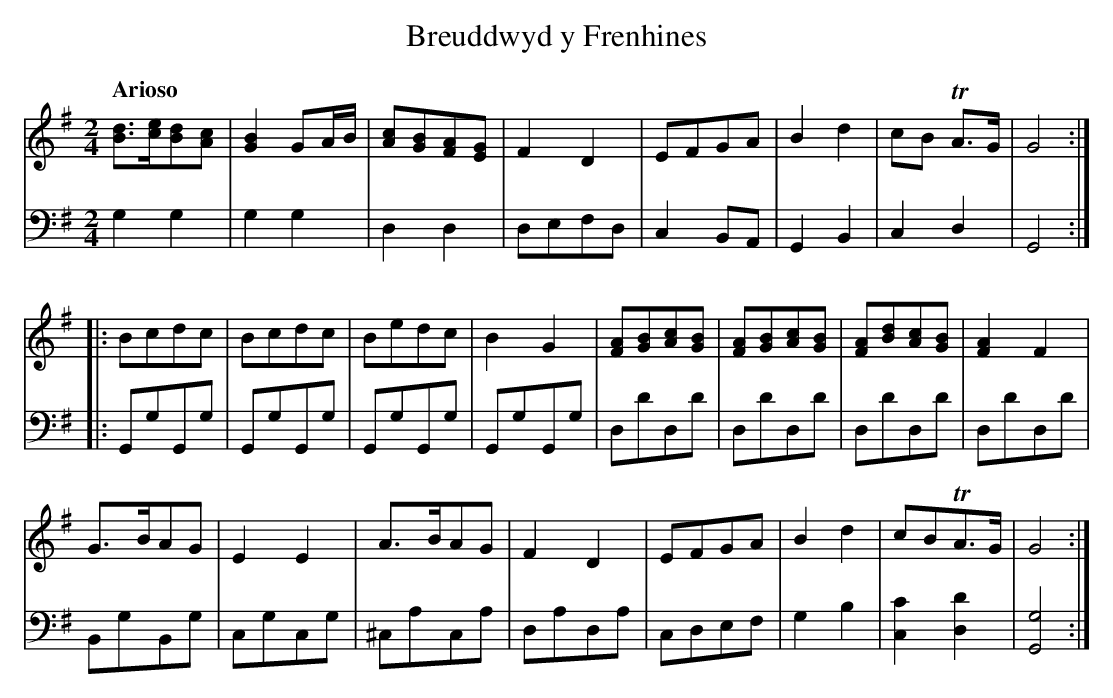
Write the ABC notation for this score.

X:1
T:Breuddwyd y Frenhines
M:2/4
L:1/8
Q:"Arioso"
K:G
V:1
[Bd]>[ce][Bd][Ac]|[G2B2] GA/B/|[Ac][GB][FA][EG]|F2D2|EFGA|B2d2|cB TA>G|G4:|
|:Bcdc|Bcdc|Bedc |B2G2|[FA][GB][Ac][GB]|[FA][GB][Ac][GB]|[FA][Bd][Ac][GB]|[F2A2]F2|
G>BAG|E2E2|A>BAG|F2D2|EFGA|B2d2|cBTA>G|G4:|
V:2 clef = bass
G,2G,2|G,2G,2|D,2D,2|D,E,F,D,|C,2 B,,A,,|G,,2B,,2|C,2D,2|G,,4:|
|:G,,G,G,,G,| G,,G,G,,G,|G,,G,G,,G,|G,,G,G,,G,|D,DD,D|D,DD,D|D,DD,D|D,DD,D|
B,,G,B,,G,|C,G,C,G,|^C,A,C,A,|D,A,D,A,|C,D,E,F,|G,2B,2|[C,2C2][D,2D2]|[G,,4G,4]:|
